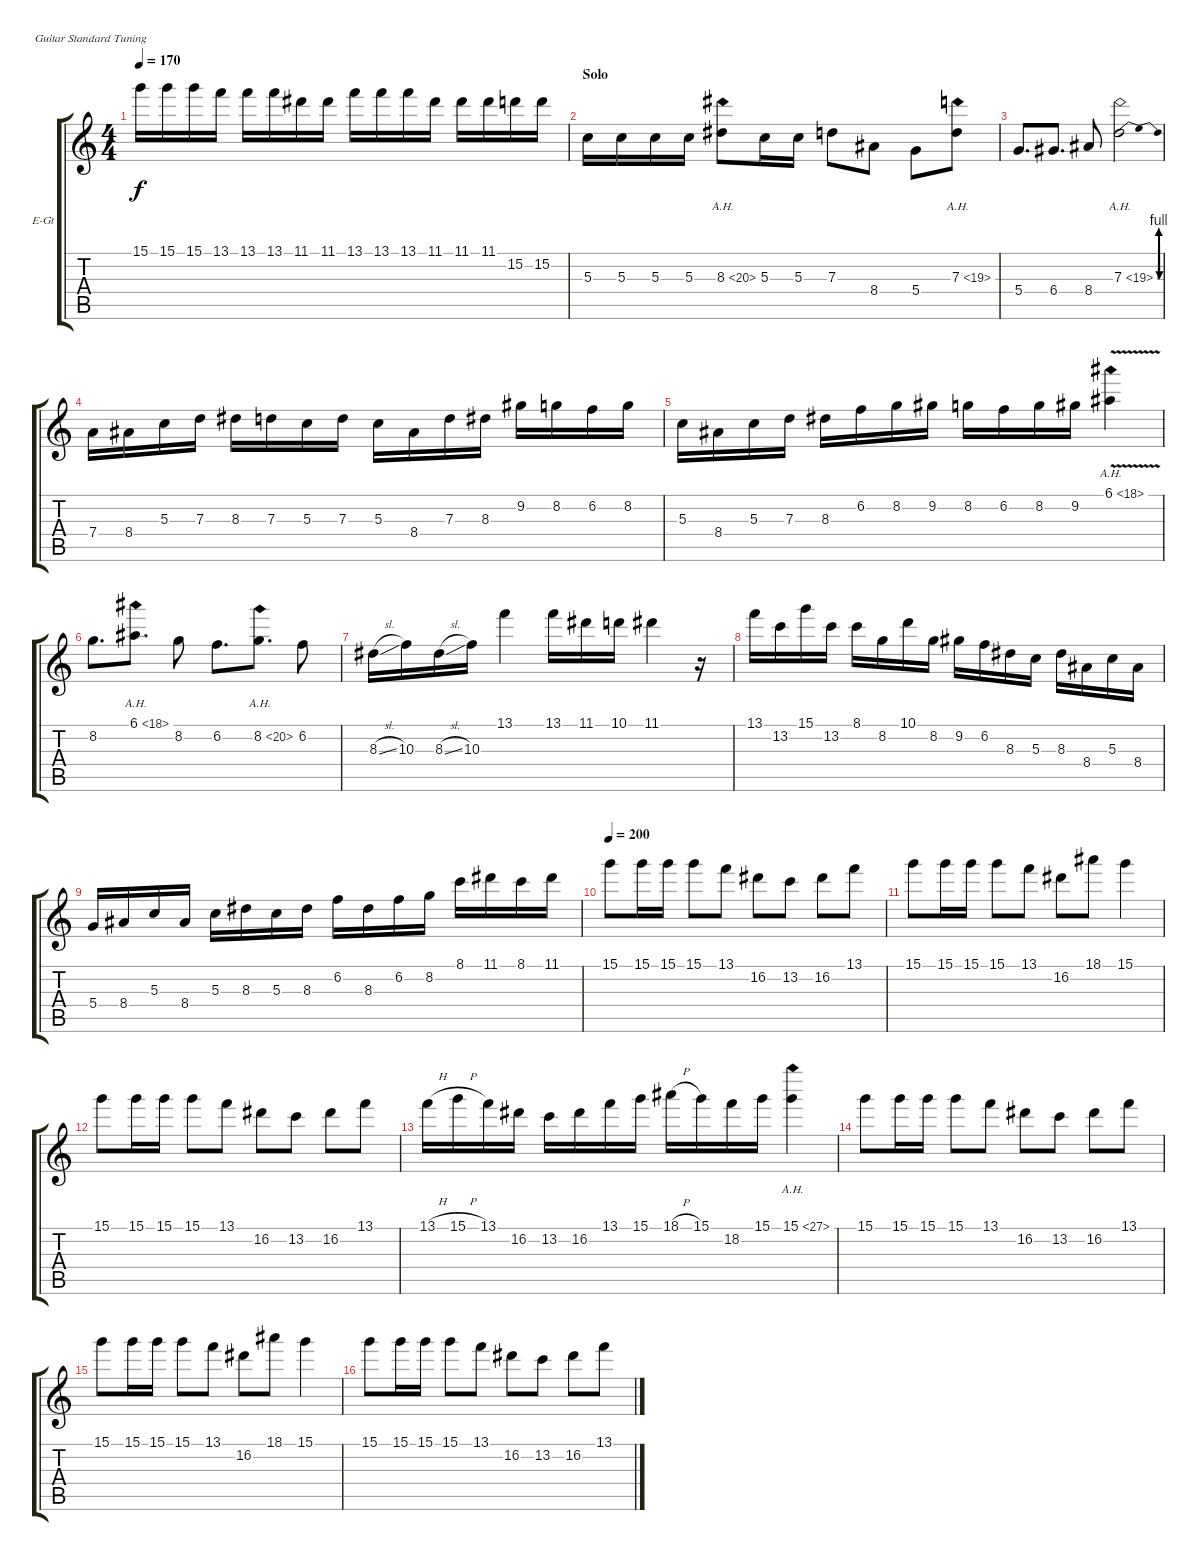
\bracketExtendMode groupsimilarinstruments
\firstSystemTrackNameOrientation horizontal
\otherSystemsTrackNameOrientation horizontal
\track ("Lead 1" "E-Gt") {instrument overdrivenguitar}
\staff {score tabs}
\tuning (E4 B3 G3 D3 A2 E2)
\ts (4 4)
\tempo 170
\clef g2
\ks aminor
15.1.16{dy f} 15.1.16 15.1.16 13.1.16 13.1.16 13.1.16 11.1.16 11.1.16 13.1.16 13.1.16 13.1.16 11.1.16 11.1.16 11.1.16 15.2.16 15.2.16 |
\section ("" "Solo")
5.3.16 5.3.16 5.3.16 5.3.16 8.3{ah 12}.8 5.3.16 5.3.16 7.3.8 8.4.8 5.4.8 7.3{ah 12}.8 |
5.4.8{d} 6.4.8{d} 8.4.8 7.3{be (bendrelease 0 0 30 4 30 4 60 0) ah 12}.2 |
7.4.16 8.4.16 5.3.16 7.3.16 8.3.16 7.3.16 5.3.16 7.3.16 5.3.16 8.4.16 7.3.16 8.3.16 9.2.16 8.2.16 6.2.16 8.2.16 |
5.3.16 8.4.16 5.3.16 7.3.16 8.3.16 6.2.16 8.2.16 9.2.16 8.2.16 6.2.16 8.2.16 9.2.16 6.1{ah 12 v}.4 |
8.2.8{d} 6.1{ah 12}.8{d} 8.2.8 6.2.8{d} 8.2{ah 12}.8{d} 6.2.8 |
8.3{sl}.16 10.3.16 8.3{sl}.16 10.3.16 13.1.4 13.1.16 11.1.16 10.1.16 11.1.4 r.16 |
13.1.16 13.2.16 15.1.16 13.2.16 8.1.16 8.2.16 10.1.16 8.2.16 9.2.16 6.2.16 8.3.16 5.3.16 8.3.16 8.4.16 5.3.16 8.4.16 |
5.4.16 8.4.16 5.3.16 8.4.16 5.3.16 8.3.16 5.3.16 8.3.16 6.2.16 8.3.16 6.2.16 8.2.16 8.1.16 11.1.16 8.1.16 11.1.16 |
\section ("" "")
\tempo 200
15.1.8 15.1.16 15.1.16 15.1.8 13.1.8 16.2.8 13.2.8 16.2.8 13.1.8 |
15.1.8 15.1.16 15.1.16 15.1.8 13.1.8 16.2.8 18.1.8 15.1.4 |
15.1.8 15.1.16 15.1.16 15.1.8 13.1.8 16.2.8 13.2.8 16.2.8 13.1.8 |
13.1{h}.16 15.1{h}.16 13.1.16 16.2.16 13.2.16 16.2.16 13.1.16 15.1.16 18.1{h}.16 15.1.16 18.2.16 15.1.16 15.1{ah 12}.4 |
15.1.8 15.1.16 15.1.16 15.1.8 13.1.8 16.2.8 13.2.8 16.2.8 13.1.8 |
15.1.8 15.1.16 15.1.16 15.1.8 13.1.8 16.2.8 18.1.8 15.1.4 |
15.1.8 15.1.16 15.1.16 15.1.8 13.1.8 16.2.8 13.2.8 16.2.8 13.1.8
